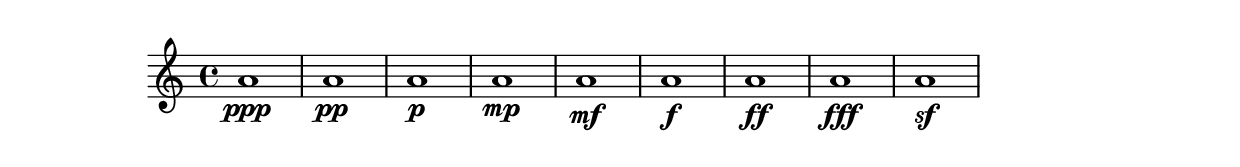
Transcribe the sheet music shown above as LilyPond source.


\version "2.3.22"
\header {
    texidoc = "@cindex Dynamic Absolute Volume
Absolute dynamics have an effect on MIDI files.
"
}


\score{
\relative c''{
%segfault in engraver
a1\ppp 
a1\pp
a\p
a\mp
a\mf
a\f
a\ff
a\fff
a\sf
}
\layout{ raggedright = ##t }
\midi{
\tempo 1 = 60
}
}

